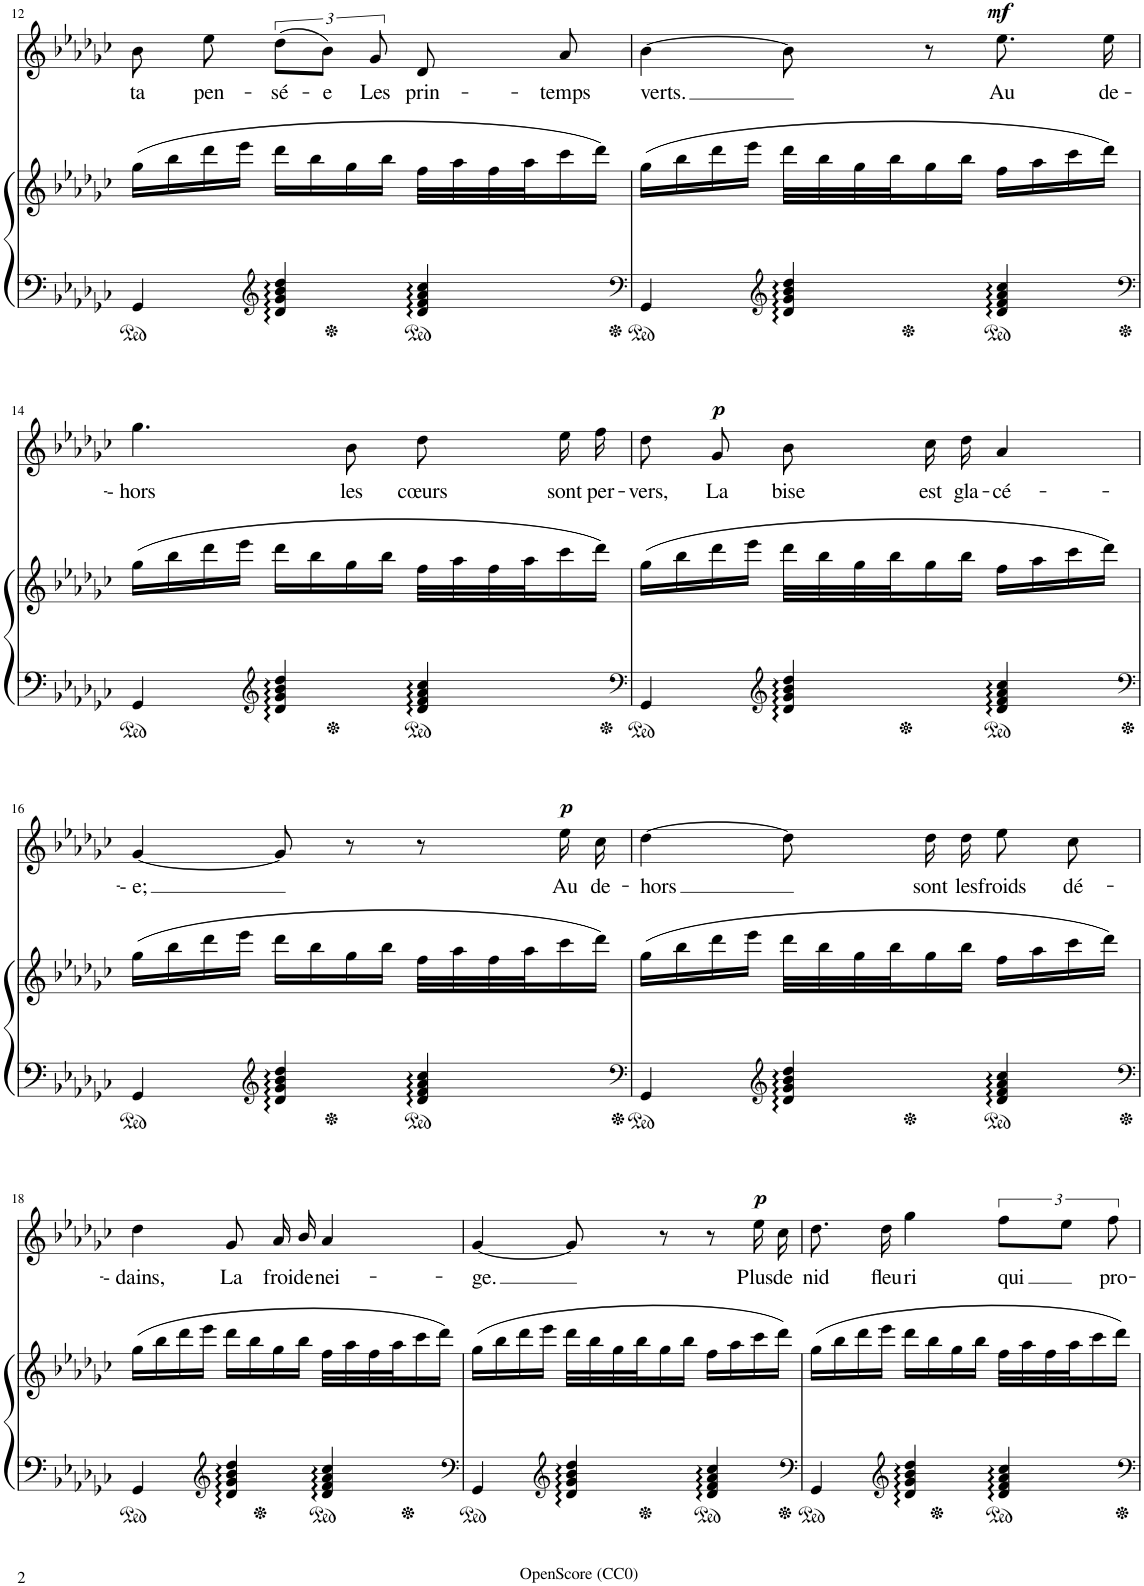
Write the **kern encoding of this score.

**kern	**kern	**kern	**text	**dynam
*part2	*part2	*part1	*part1	*part1
*staff3	*staff2	*staff1	*staff1	*staff1
*I"Piano	*	*I"Chant Voice	*	*
*I'Pno	*	*	*	*
!!LO:PB:g=z
*clefF4	*clefG2	*clefG2	*	*
*k[b-e-a-d-g-c-]	*k[b-e-a-d-g-c-]	*k[b-e-a-d-g-c-]	*	*
*M3/4	*M3/4	*M3/4	*	*
=12	=12	=12	=12	=12
*^	*	*	*	*
!	!	!	!	!LO:LY:b	!
4GG-/	4ryy	(16gg-\LL	8b-\	ta	.
.	.	16bb-\	.	.	.
!	!	!	!	!LO:LY:b	!
.	.	16ddd-\	8ee-\	pen-	.
.	.	16eee-\JJ	.	.	.
*clefG2	*	*	*	*	*
!	!	!	!	!LO:LY:b	!
4d-/ 4g-/ 4b-/ 4dd-/	16ryy	16ddd-\LL	(12dd-\L	-sé-	.
.	16ryy	16bb-\	.	.	.
!	!	!	!	!LO:LY:b	!
.	.	.	12b-\J)	-e	.
.	8ryy	16gg-\	.	.	.
!	!	!	!	!LO:LY:b	!
.	.	.	12g-/	Les	.
.	.	16bb-\JJ	.	.	.
!	!	!	!	!LO:LY:b	!
4d-/ 4f/ 4a-/ 4cc-/	8ryy	32ff\LLL	8d-/	prin-	.
.	.	32aa-\	.	.	.
.	.	32ff\	.	.	.
.	.	32aa-\J	.	.	.
!	!	!	!	!LO:LY:b	!
.	8ryy	16ccc-\	8a-/	-temps	.
.	.	16ddd-\JJ)	.	.	.
=13	=13	=13	=13	=13	=13
*clefF4	*	*	*	*	*
!	!	!	!	!LO:LY:b	!
4GG-/	4ryy	(16gg-\LL	[4b-\	verts.	.
.	.	16bb-\	.	.	.
.	.	16ddd-\	.	.	.
.	.	16eee-\JJ	.	.	.
*clefG2	*	*	*	*	*
4d-/ 4g-/ 4b-/ 4dd-/	16ryy	32ddd-\LLL	8b-\]	.	.
.	.	32bb-\	.	.	.
.	16ryy	32gg-\	.	.	.
.	.	32bb-\J	.	.	.
.	8ryy	16gg-\	8r	.	.
.	.	16bb-\JJ	.	.	.
!	!	!	!	!LO:LY:b	!LO:DY:a
4d-/ 4f/ 4a-/ 4cc-/	8ryy	16ff\LL	8.ee-\	Au	mf
.	.	16aa-\	.	.	.
.	8ryy	16ccc-\	.	.	.
!	!	!	!	!LO:LY:b	!
.	.	16ddd-\JJ)	16ee-\	de-	.
!!LO:LB:g=z
=14	=14	=14	=14	=14	=14
*clefF4	*	*	*	*	*
!	!	!	!	!LO:LY:b	!
4GG-/	4ryy	(16gg-\LL	4.gg-\	-- hors	.
.	.	16bb-\	.	.	.
.	.	16ddd-\	.	.	.
.	.	16eee-\JJ	.	.	.
*clefG2	*	*	*	*	*
4d-/ 4g-/ 4b-/ 4dd-/	16ryy	16ddd-\LL	.	.	.
.	16ryy	16bb-\	.	.	.
!	!	!	!	!LO:LY:b	!
.	8ryy	16gg-\	8b-\	les	.
.	.	16bb-\JJ	.	.	.
!	!	!	!	!LO:LY:b	!
4d-/ 4f/ 4a-/ 4cc-/	8ryy	32ff\LLL	8dd-\	cœurs	.
.	.	32aa-\	.	.	.
.	.	32ff\	.	.	.
.	.	32aa-\J	.	.	.
!	!	!	!	!LO:LY:b	!
.	8ryy	16ccc-\	16ee-\	sont	.
!	!	!	!	!LO:LY:b	!
.	.	16ddd-\JJ)	16ff\	per-	.
=15	=15	=15	=15	=15	=15
*clefF4	*	*	*	*	*
!	!	!	!	!LO:LY:b	!
4GG-/	4ryy	(16gg-\LL	8dd-\	-vers,	.
.	.	16bb-\	.	.	.
!	!	!	!	!LO:LY:b	!LO:DY:a
.	.	16ddd-\	8g-/	La	p
.	.	16eee-\JJ	.	.	.
*clefG2	*	*	*	*	*
!	!	!	!	!LO:LY:b	!
4d-/ 4g-/ 4b-/ 4dd-/	16ryy	32ddd-\LLL	8b-\	bise	.
.	.	32bb-\	.	.	.
.	16ryy	32gg-\	.	.	.
.	.	32bb-\J	.	.	.
!	!	!	!	!LO:LY:b	!
.	8ryy	16gg-\	16cc-\	est	.
!	!	!	!	!LO:LY:b	!
.	.	16bb-\JJ	16dd-\	gla-	.
!	!	!	!	!LO:LY:b	!
4d-/ 4f/ 4a-/ 4cc-/	8ryy	16ff\LL	4a-/	-cé-	.
.	.	16aa-\	.	.	.
.	8ryy	16ccc-\	.	.	.
.	.	16ddd-\JJ)	.	.	.
!!LO:LB:g=z
=16	=16	=16	=16	=16	=16
*clefF4	*	*	*	*	*
!	!	!	!	!LO:LY:b	!
4GG-/	4ryy	(16gg-\LL	[4g-/	-- e;	.
.	.	16bb-\	.	.	.
.	.	16ddd-\	.	.	.
.	.	16eee-\JJ	.	.	.
*clefG2	*	*	*	*	*
4d-/ 4g-/ 4b-/ 4dd-/	16ryy	16ddd-\LL	8g-/]	.	.
.	16ryy	16bb-\	.	.	.
.	8ryy	16gg-\	8r	.	.
.	.	16bb-\JJ	.	.	.
4d-/ 4f/ 4a-/ 4cc-/	8ryy	32ff\LLL	8r	.	.
.	.	32aa-\	.	.	.
.	.	32ff\	.	.	.
.	.	32aa-\J	.	.	.
!	!	!	!	!LO:LY:b	!LO:DY:a
.	8ryy	16ccc-\	16ee-\	Au	p
!	!	!	!	!LO:LY:b	!
.	.	16ddd-\JJ)	16cc-\	de-	.
=17	=17	=17	=17	=17	=17
*clefF4	*	*	*	*	*
!	!	!	!	!LO:LY:b	!
4GG-/	4ryy	(16gg-\LL	[4dd-\	-hors	.
.	.	16bb-\	.	.	.
.	.	16ddd-\	.	.	.
.	.	16eee-\JJ	.	.	.
*clefG2	*	*	*	*	*
4d-/ 4g-/ 4b-/ 4dd-/	16ryy	32ddd-\LLL	8dd-\]	.	.
.	.	32bb-\	.	.	.
.	16ryy	32gg-\	.	.	.
.	.	32bb-\J	.	.	.
!	!	!	!	!LO:LY:b	!
.	8ryy	16gg-\	16dd-\	sont	.
!	!	!	!	!LO:LY:b	!
.	.	16bb-\JJ	16dd-\	les	.
!	!	!	!	!LO:LY:b	!
4d-/ 4f/ 4a-/ 4cc-/	8ryy	16ff\LL	8ee-\	froids	.
.	.	16aa-\	.	.	.
!	!	!	!	!LO:LY:b	!
.	8ryy	16ccc-\	8cc-\	dé-	.
.	.	16ddd-\JJ)	.	.	.
!!LO:LB:g=z
=18	=18	=18	=18	=18	=18
*clefF4	*	*	*	*	*
!	!	!	!	!LO:LY:b	!
4GG-/	4ryy	(16gg-\LL	4dd-\	-- dains,	.
.	.	16bb-\	.	.	.
.	.	16ddd-\	.	.	.
.	.	16eee-\JJ	.	.	.
*clefG2	*	*	*	*	*
!	!	!	!	!LO:LY:b	!
4d-/ 4g-/ 4b-/ 4dd-/	16ryy	16ddd-\LL	8g-/	La	.
.	16ryy	16bb-\	.	.	.
!	!	!	!	!LO:LY:b	!
.	8ryy	16gg-\	16a-/	froi-	.
!	!	!	!	!LO:LY:b	!
.	.	16bb-\JJ	16b-/	-de	.
!	!	!	!	!LO:LY:b	!
4d-/ 4f/ 4a-/ 4cc-/	16ryy	32ff\LLL	4a-/	nei-	.
.	.	32aa-\	.	.	.
.	16ryy	32ff\	.	.	.
.	.	32aa-\J	.	.	.
.	16ryy	16ccc-\	.	.	.
.	16ryy	16ddd-\JJ)	.	.	.
=19	=19	=19	=19	=19	=19
*clefF4	*	*	*	*	*
!	!	!	!	!LO:LY:b	!
4GG-/	4ryy	(16gg-\LL	[4g-/	-ge.	.
.	.	16bb-\	.	.	.
.	.	16ddd-\	.	.	.
.	.	16eee-\JJ	.	.	.
*clefG2	*	*	*	*	*
4d-/ 4g-/ 4b-/ 4dd-/	16ryy	32ddd-\LLL	8g-/]	.	.
.	.	32bb-\	.	.	.
.	16ryy	32gg-\	.	.	.
.	.	32bb-\J	.	.	.
.	8ryy	16gg-\	8r	.	.
.	.	16bb-\JJ	.	.	.
4d-/ 4f/ 4a-/ 4cc-/	8ryy	16ff\LL	8r	.	.
.	.	16aa-\	.	.	.
!	!	!	!	!LO:LY:b	!LO:DY:a
.	8ryy	16ccc-\	16ee-\	Plus	p
!	!	!	!	!LO:LY:b	!
.	.	16ddd-\JJ)	16cc-\	de	.
=20	=20	=20	=20	=20	=20
*clefF4	*	*	*	*	*
!	!	!	!	!LO:LY:b	!
4GG-/	4ryy	(16gg-\LL	8.dd-\	nid	.
.	.	16bb-\	.	.	.
.	.	16ddd-\	.	.	.
!	!	!	!	!LO:LY:b	!
.	.	16eee-\JJ	16dd-\	fleu-	.
*clefG2	*	*	*	*	*
!	!	!	!	!LO:LY:b	!
4d-/ 4g-/ 4b-/ 4dd-/	16ryy	16ddd-\LL	4gg-\	-ri	.
.	16ryy	16bb-\	.	.	.
.	8ryy	16gg-\	.	.	.
.	.	16bb-\JJ	.	.	.
!	!	!	!	!LO:LY:b	!
4d-/ 4f/ 4a-/ 4cc-/	8ryy	32ff\LLL	12ff\L	qui	.
.	.	32aa-\	.	.	.
.	.	32ff\	.	.	.
.	.	.	12ee-\J	.	.
.	.	32aa-\J	.	.	.
.	8ryy	16ccc-\	.	.	.
!	!	!	!	!LO:LY:b	!
.	.	.	12ff\	pro-	.
.	.	16ddd-\JJ)	.	.	.
*v	*v	*	*	*	*
=	=	=	=	=
*-	*-	*-	*-	*-
